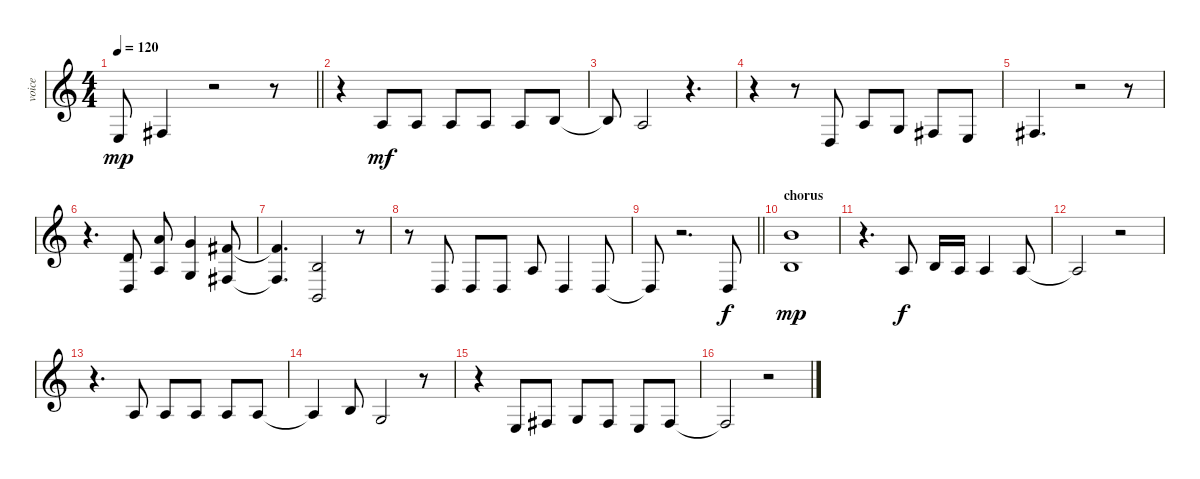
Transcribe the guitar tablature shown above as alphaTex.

\track ("voice" "voice") {instrument lead1square}
\staff {score}
\tuning (E4 B3 G3 D3 A2 E2) {hide}
\ts (4 4)
\tempo 120
\clef g2
\barLineRight lightlight
\ks c
2.4.8{dy mp} 4.4.4 r.2 r.8 |
r.4 2.3.8{dy mf} 2.3.8 2.3.8 2.3.8 2.3.8 0.2.8 |
0.2{t}.8 2.3.2 r.4{d} |
r.4 r.8 0.4.8 2.3.8 0.3.8 4.4.8 2.4.8 |
4.4.4{d} r.2 r.8 |
r.4{d} (3.2 0.4).8 (5.1 2.3).8 (3.1 0.3).4 (2.1 4.4).8 |
(2.1{t} 4.4{t}).4{d} (0.2 2.5).2 r.8 |
r.8 0.4.8 0.4.8 0.4.8 2.3.8 0.4.4 0.4.8 |
\barLineRight lightlight
0.4{t}.8 r.2{d} 0.4.8{dy f} |
\section ("" "chorus")
(7.1 0.2).1{dy mp} |
r.4{d} 2.3.8{dy f} 0.2.16 2.3.16 2.3.4 2.3.8 |
2.3{t}.2 r.2 |
r.4{d} 2.3.8 2.3.8 2.3.8 2.3.8 2.3.8 |
2.3{t}.4 0.2.8 0.3.2 r.8 |
r.4 2.4.8 4.4.8 0.3.8 4.4.8 2.4.8 4.4.8 |
4.4{t}.2 r.2
